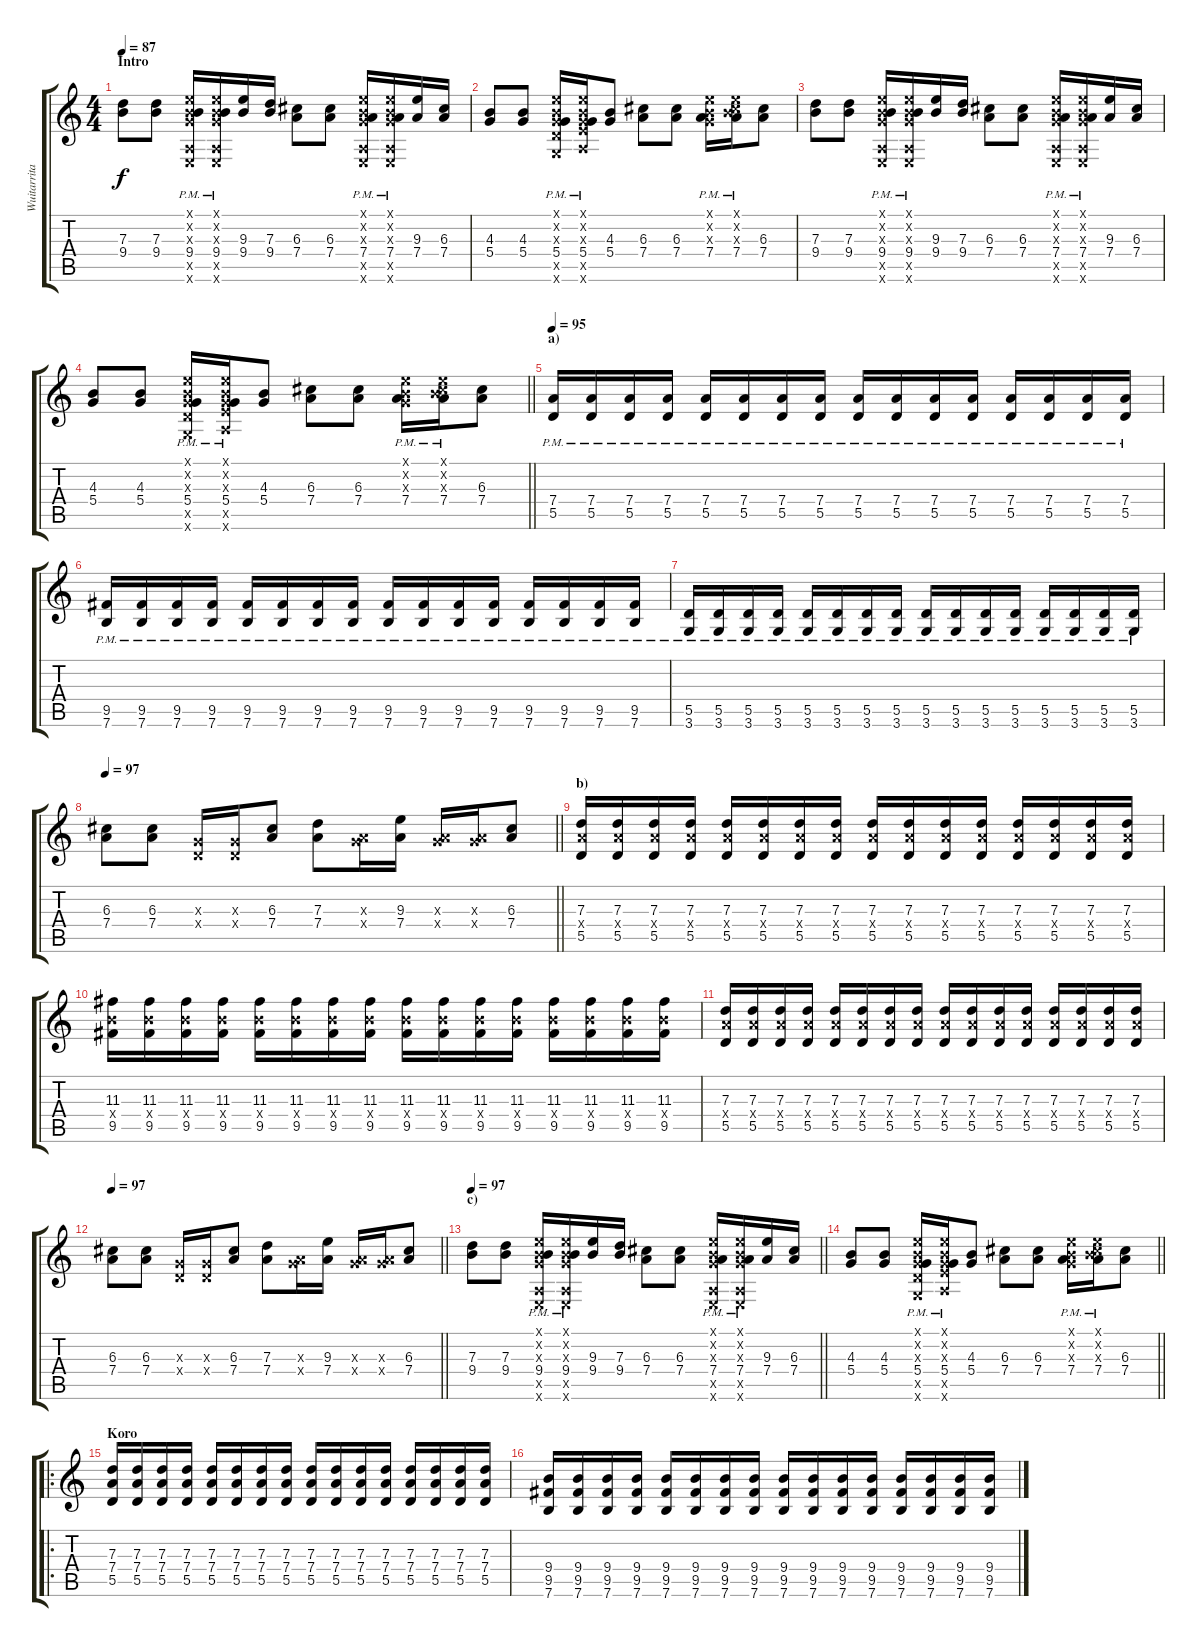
\track ("Wuitarrita 1" "Wuitarrita") {instrument overdrivenguitar}
\staff {score tabs}
\tuning (E4 B3 G3 D3 A2 E2) {hide}
\ts (4 4)
\section ("" "Intro")
\tempo 87
\tempo 97
\tempo 87
\clef g2
\ks c
(7.3 9.4).8{dy f instrument overdrivenguitar} (7.3 9.4).8 (0.1{x} 0.2{x} 0.3{x} 9.4{pm} 0.5{x} 0.6{x}).16 (0.1{x} 0.2{x} 0.3{x} 9.4{pm} 0.5{x} 0.6{x}).16 (9.3 9.4).16 (7.3 9.4).16 (6.3 7.4).8 (6.3 7.4).8 (0.1{x} 0.2{x} 0.3{x} 7.4{pm} 0.5{x} 0.6{x}).16 (0.1{x} 0.2{x} 0.3{x} 7.4{pm} 0.5{x} 0.6{x}).16 (9.3 7.4).16 (6.3 7.4).16 |
(4.3 5.4).8 (4.3 5.4).8 (0.1{x} 0.2{x} 0.3{x} 5.4{pm} 5.5{x} 3.6{x}).16 (0.1{x} 0.2{x} 0.3{x} 5.4{pm} 7.5{x} 5.6{x}).16 (4.3 5.4).8 (6.3 7.4).8 (6.3 7.4).8 (0.1{x} 0.2{x} 0.3{x} 7.4{pm}).16 (0.1{x} 0.2{x} 6.3{x} 7.4{pm}).16 (6.3 7.4).8 |
(7.3 9.4).8 (7.3 9.4).8 (0.1{x} 0.2{x} 0.3{x} 9.4{pm} 0.5{x} 0.6{x}).16 (0.1{x} 0.2{x} 0.3{x} 9.4{pm} 0.5{x} 0.6{x}).16 (9.3 9.4).16 (7.3 9.4).16 (6.3 7.4).8 (6.3 7.4).8 (0.1{x} 0.2{x} 0.3{x} 7.4{pm} 0.5{x} 0.6{x}).16 (0.1{x} 0.2{x} 0.3{x} 7.4{pm} 0.5{x} 0.6{x}).16 (9.3 7.4).16 (6.3 7.4).16 |
\barLineRight lightlight
(4.3 5.4).8 (4.3 5.4).8 (0.1{x} 0.2{x} 0.3{x} 5.4{pm} 5.5{x} 3.6{x}).16 (0.1{x} 0.2{x} 0.3{x} 5.4{pm} 7.5{x} 5.6{x}).16 (4.3 5.4).8 (6.3 7.4).8 (6.3 7.4).8 (0.1{x} 0.2{x} 0.3{x} 7.4{pm}).16 (0.1{x} 0.2{x} 6.3{x} 7.4{pm}).16 (6.3 7.4).8 |
\section ("" "a)")
\tempo 95
(7.4{pm} 5.5{pm}).16 (7.4{pm} 5.5{pm}).16 (7.4{pm} 5.5{pm}).16 (7.4{pm} 5.5{pm}).16 (7.4{pm} 5.5{pm}).16 (7.4{pm} 5.5{pm}).16 (7.4{pm} 5.5{pm}).16 (7.4{pm} 5.5{pm}).16 (7.4{pm} 5.5{pm}).16 (7.4{pm} 5.5{pm}).16 (7.4{pm} 5.5{pm}).16 (7.4{pm} 5.5{pm}).16 (7.4{pm} 5.5{pm}).16 (7.4{pm} 5.5{pm}).16 (7.4{pm} 5.5{pm}).16 (7.4{pm} 5.5{pm}).16 |
(9.5{pm} 7.6{pm}).16 (9.5{pm} 7.6{pm}).16 (9.5{pm} 7.6{pm}).16 (9.5{pm} 7.6{pm}).16 (9.5{pm} 7.6{pm}).16 (9.5{pm} 7.6{pm}).16 (9.5{pm} 7.6{pm}).16 (9.5{pm} 7.6{pm}).16 (9.5{pm} 7.6{pm}).16 (9.5{pm} 7.6{pm}).16 (9.5{pm} 7.6{pm}).16 (9.5{pm} 7.6{pm}).16 (9.5{pm} 7.6{pm}).16 (9.5{pm} 7.6{pm}).16 (9.5{pm} 7.6{pm}).16 (9.5{pm} 7.6{pm}).16 |
(5.5{pm} 3.6{pm}).16 (5.5{pm} 3.6{pm}).16 (5.5{pm} 3.6{pm}).16 (5.5{pm} 3.6{pm}).16 (5.5{pm} 3.6{pm}).16 (5.5{pm} 3.6{pm}).16 (5.5{pm} 3.6{pm}).16 (5.5{pm} 3.6{pm}).16 (5.5{pm} 3.6{pm}).16 (5.5{pm} 3.6{pm}).16 (5.5{pm} 3.6{pm}).16 (5.5{pm} 3.6{pm}).16 (5.5{pm} 3.6{pm}).16 (5.5{pm} 3.6{pm}).16 (5.5{pm} 3.6{pm}).16 (5.5{pm} 3.6{pm}).16 |
\tempo 97
\barLineRight lightlight
(6.3 7.4).8 (6.3 7.4).8 (0.3{x} 0.4{x}).16 (0.3{x} 0.4{x}).16 (6.3 7.4).8 (7.3 7.4).8 (0.3{x} 7.4{x}).16 (9.3 7.4).16 (0.3{x} 7.4{x}).16 (0.3{x} 7.4{x}).16 (6.3 7.4).8 |
\section ("" "b)")
(7.3 7.4{x} 5.5).16 (7.3 7.4{x} 5.5).16 (7.3 7.4{x} 5.5).16 (7.3 7.4{x} 5.5).16 (7.3 7.4{x} 5.5).16 (7.3 7.4{x} 5.5).16 (7.3 7.4{x} 5.5).16 (7.3 7.4{x} 5.5).16 (7.3 7.4{x} 5.5).16 (7.3 7.4{x} 5.5).16 (7.3 7.4{x} 5.5).16 (7.3 7.4{x} 5.5).16 (7.3 7.4{x} 5.5).16 (7.3 7.4{x} 5.5).16 (7.3 7.4{x} 5.5).16 (7.3 7.4{x} 5.5).16 |
(11.3 9.4{x} 9.5).16 (11.3 9.4{x} 9.5).16 (11.3 9.4{x} 9.5).16 (11.3 9.4{x} 9.5).16 (11.3 9.4{x} 9.5).16 (11.3 9.4{x} 9.5).16 (11.3 9.4{x} 9.5).16 (11.3 9.4{x} 9.5).16 (11.3 9.4{x} 9.5).16 (11.3 9.4{x} 9.5).16 (11.3 9.4{x} 9.5).16 (11.3 9.4{x} 9.5).16 (11.3 9.4{x} 9.5).16 (11.3 9.4{x} 9.5).16 (11.3 9.4{x} 9.5).16 (11.3 9.4{x} 9.5).16 |
(7.3 7.4{x} 5.5).16 (7.3 7.4{x} 5.5).16 (7.3 7.4{x} 5.5).16 (7.3 7.4{x} 5.5).16 (7.3 7.4{x} 5.5).16 (7.3 7.4{x} 5.5).16 (7.3 7.4{x} 5.5).16 (7.3 7.4{x} 5.5).16 (7.3 7.4{x} 5.5).16 (7.3 7.4{x} 5.5).16 (7.3 7.4{x} 5.5).16 (7.3 7.4{x} 5.5).16 (7.3 7.4{x} 5.5).16 (7.3 7.4{x} 5.5).16 (7.3 7.4{x} 5.5).16 (7.3 7.4{x} 5.5).16 |
\tempo 97
\barLineRight lightlight
(6.3 7.4).8 (6.3 7.4).8 (0.3{x} 0.4{x}).16 (0.3{x} 0.4{x}).16 (6.3 7.4).8 (7.3 7.4).8 (0.3{x} 7.4{x}).16 (9.3 7.4).16 (0.3{x} 7.4{x}).16 (0.3{x} 7.4{x}).16 (6.3 7.4).8 |
\section ("" "c)")
\tempo 97
\barLineRight lightlight
(7.3 9.4).8 (7.3 9.4).8 (0.1{x} 0.2{x} 0.3{x} 9.4{pm} 0.5{x} 0.6{x}).16 (0.1{x} 0.2{x} 0.3{x} 9.4{pm} 0.5{x} 0.6{x}).16 (9.3 9.4).16 (7.3 9.4).16 (6.3 7.4).8 (6.3 7.4).8 (0.1{x} 0.2{x} 0.3{x} 7.4{pm} 0.5{x} 0.6{x}).16 (0.1{x} 0.2{x} 0.3{x} 7.4{pm} 0.5{x} 0.6{x}).16 (9.3 7.4).16 (6.3 7.4).16 |
\section ("" "")
\barLineRight lightlight
(4.3 5.4).8 (4.3 5.4).8 (0.1{x} 0.2{x} 0.3{x} 5.4{pm} 5.5{x} 3.6{x}).16 (0.1{x} 0.2{x} 0.3{x} 5.4{pm} 7.5{x} 5.6{x}).16 (4.3 5.4).8 (6.3 7.4).8 (6.3 7.4).8 (0.1{x} 0.2{x} 0.3{x} 7.4{pm}).16 (0.1{x} 0.2{x} 6.3{x} 7.4{pm}).16 (6.3 7.4).8 |
\ro
\section ("" "Koro")
(7.3 7.4 5.5).16 (7.3 7.4 5.5).16 (7.3 7.4 5.5).16 (7.3 7.4 5.5).16 (7.3 7.4 5.5).16 (7.3 7.4 5.5).16 (7.3 7.4 5.5).16 (7.3 7.4 5.5).16 (7.3 7.4 5.5).16 (7.3 7.4 5.5).16 (7.3 7.4 5.5).16 (7.3 7.4 5.5).16 (7.3 7.4 5.5).16 (7.3 7.4 5.5).16 (7.3 7.4 5.5).16 (7.3 7.4 5.5).16 |
(9.4 9.5 7.6).16 (9.4 9.5 7.6).16 (9.4 9.5 7.6).16 (9.4 9.5 7.6).16 (9.4 9.5 7.6).16 (9.4 9.5 7.6).16 (9.4 9.5 7.6).16 (9.4 9.5 7.6).16 (9.4 9.5 7.6).16 (9.4 9.5 7.6).16 (9.4 9.5 7.6).16 (9.4 9.5 7.6).16 (9.4 9.5 7.6).16 (9.4 9.5 7.6).16 (9.4 9.5 7.6).16 (9.4 9.5 7.6).16
